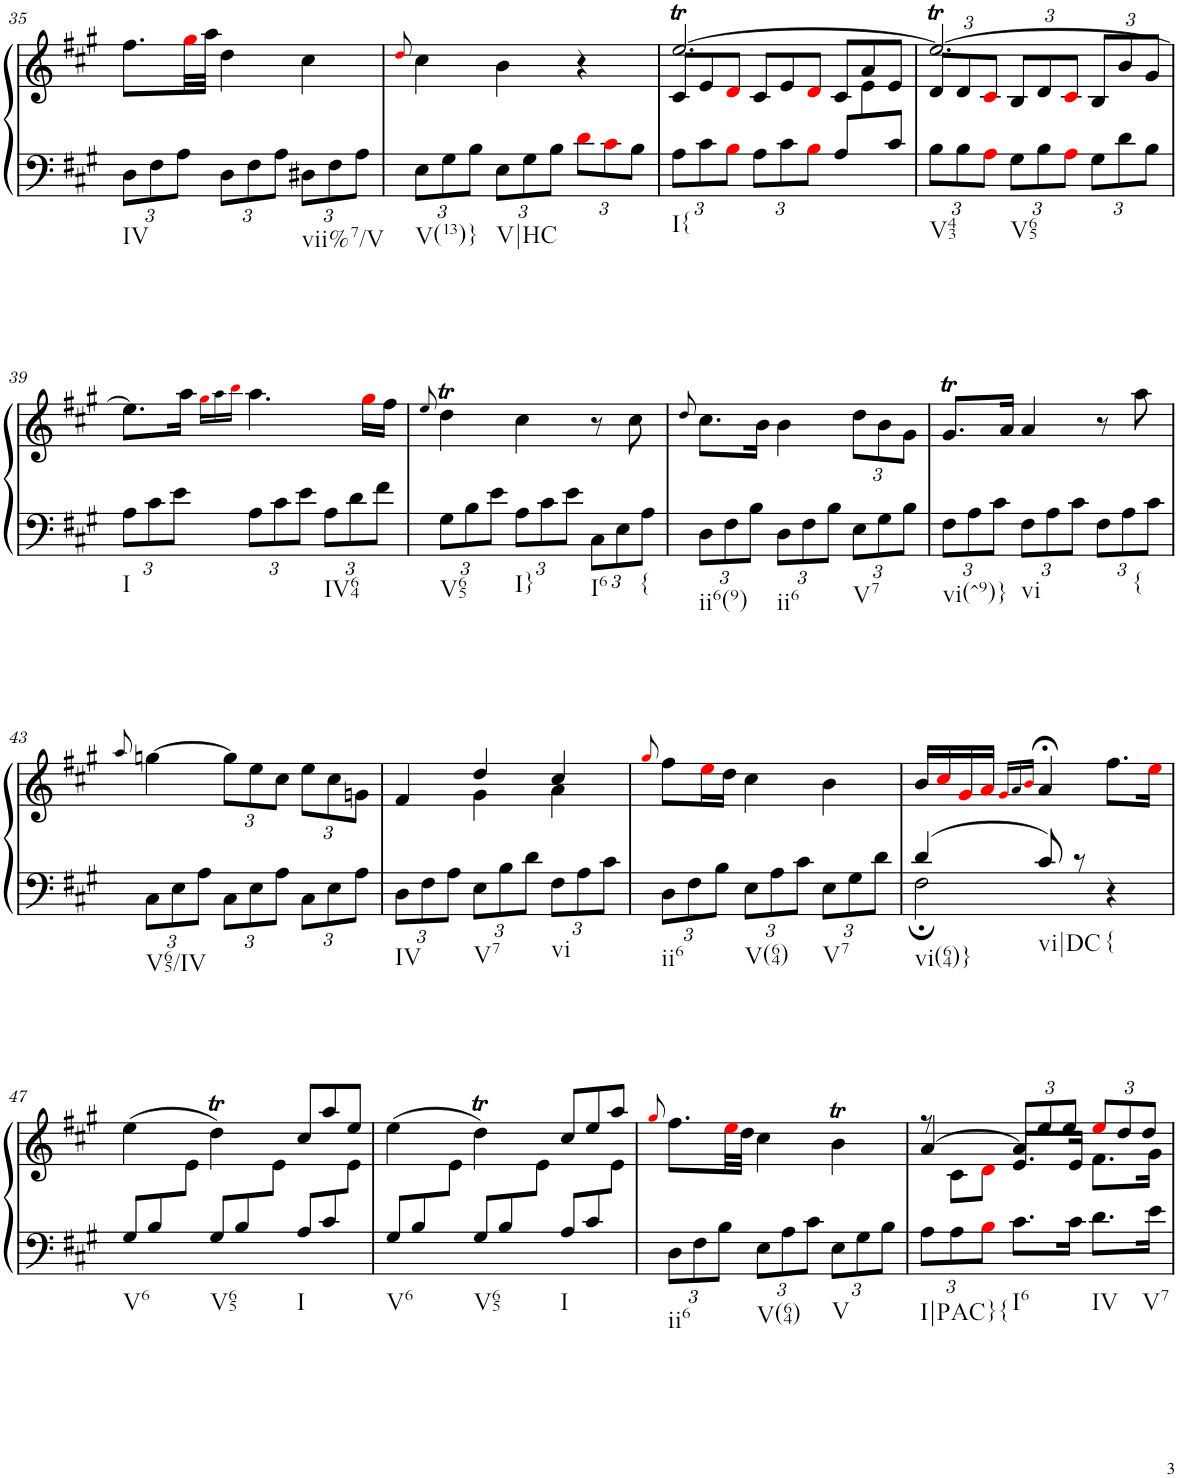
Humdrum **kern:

**kern	**kern
*part1	*part1
*staff2	*staff1
*I"Piano	*
*I'Pno.	*
!!LO:PB:g=z
*clefF4	*clefG2
*k[f#c#g#]	*k[f#c#g#]
*M3/4	*M3/4
*Xbrackettup	*
=35	=35
!LO:TX:b:t=IV	!
12D\L	8.ff#\L
12F#\	.
12A\J	.
.	32gg#i\LL
.	32aa\JJJ
12D\L	4dd\
12F#\	.
12A\J	.
!LO:TX:b:t=vii%7/V	!
12D#X\L	4cc#\
12F#\	.
12A\J	.
=36	=36
.	8qddi/
!LO:TX:b:t=V(13)}	!
12E\L	4cc#\
12G#\	.
12B\J	.
!LO:TX:b:t=V|HC	!
12E\L	4b\
12G#\	.
12B\J	.
12di\L	4r
12c#i\	.
12B\J	.
=37	=37
*	*Xbrackettup
*	*^
*	*	*^
!LO:TX:b:t=I{	!	!	!
12A\L	12c#/L	[2.eeT/	12%7ryy
12c#\	12e/	.	.
12Bi\J	12di/J	.	.
12A\L	12c#/L	.	.
12c#\	12e/	.	.
12Bi\J	12di/J	.	.
12A/L	12c#/L	.	.
12ryy	12a/	.	12e\
12c#/J	12e/J	.	12ryy
=38	=38	=38	=38
!LO:TX:b:t=V43	!	!	!
*	*	*v	*v
12B\L	12d/L	2.eeT/_
12B\	12d/	.
12Ai\J	12c#i/J	.
!LO:TX:b:t=V65	!	!
12G#\L	12B/L	.
12B\	12d/	.
12Ai\J	12c#i/J	.
12G#\L	12B/L	.
12d\	12b/	.
12B\J	12g#/J	.
!!LO:LB:g=z	!!
=39	=39	=39
!LO:TX:b:t=I	!	!
12A\L	2.ryy	8.ee\L]
12c#\	.	.
12e\J	.	.
.	.	16aa\Jk
.	.	16qgg#i\LL
.	.	16qaa\
.	.	16qbbi\JJ
12A\L	.	4.aa\
12c#\	.	.
12e\J	.	.
!LO:TX:b:t=IV64	!	!
12A\L	.	.
12d\	.	.
.	.	16gg#i\LL
12f#\J	.	.
.	.	16ff#\JJ
*	*v	*v
=40	=40
.	8qee/
!LO:TX:b:t=V65	!
12G#\L	4ddT\
12B\	.
12e\J	.
!LO:TX:b:t=I}	!
12A\L	4cc#\
12c#\	.
12e\J	.
!LO:TX:b:t=I6	!
12C#\L	8r
12E\	.
.	8cc#\
!LO:TX:b:t={	!
12A\J	.
=41	=41
.	8qdd/
!LO:TX:b:t=ii6(9)	!
12D\L	8.cc#\L
12F#\	.
12B\J	.
.	16b\Jk
!LO:TX:b:t=ii6	!
12D\L	4b\
12F#\	.
12B\J	.
!LO:TX:b:t=V7	!
12E\L	12dd\L
12G#\	12b\
12B\J	12g#\J
=42	=42
!LO:TX:b:t=vi(^9)}	!
12F#\L	8.g#t/L
12A\	.
12c#\J	.
.	16a/Jk
!LO:TX:b:t=vi	!
12F#\L	4a/
12A\	.
12c#\J	.
12F#\L	8r
!LO:TX:b:t={	!
12A\	.
.	8aa\
12c#\J	.
!!LO:LB:g=z
=43	=43
.	8qaa/
!LO:TX:b:t=V65/IV	!
12C#\L	[4ggn\
12E\	.
12A\J	.
12C#\L	12gg\L]
12E\	12ee\
12A\J	12cc#\J
12C#\L	12ee\L
12E\	12cc#\
12A\J	12gn\J
=44	=44
*	*^
!LO:TX:b:t=IV	!	!
12D\L	4f#/	4ryy
12F#\	.	.
12A\J	.	.
!LO:TX:b:t=V7	!	!
12E\L	4dd/	4g#\
12B\	.	.
12d\J	.	.
!LO:TX:b:t=vi	!	!
12F#\L	4cc#/	4a\
12A\	.	.
12c#\J	.	.
*	*v	*v
=45	=45
.	8qgg#i/
!LO:TX:b:t=ii6	!
12D\L	8ff#\L
12F#\	.
.	16eei\L
12B\J	.
.	16dd\JJ
!LO:TX:b:t=V(64)	!
12E\L	4cc#\
12A\	.
12c#\J	.
!LO:TX:b:t=V7	!
12E\L	4b\
12G#\	.
12d\J	.
=46	=46
*^	*
!LO:TX:b:t=vi(64)}	!	!
4d/	2F#;\	16b/LL
.	.	16cc#i/
.	.	16g#i/
.	.	16ai/JJ
.	.	16qg#i/LL
.	.	16qa/
.	.	16qbi/JJ
!LO:TX:b:t=vi|DC	!	!
8c#/	.	4a;</
8r	.	.
!LO:TX:b:t={	!	!
4r	4ryy	8.ff#\L
.	.	16eei\Jk
*v	*v	*
!!LO:LB:g=z
=47	=47
*	*^
!LO:TX:b:t=V6	!	!
12G#/L	(4ee\	6ryy
12B/	.	.
12ryy	.	12e\J
!LO:TX:b:t=V65	!	!
12G#/L	4ddT\)	6ryy
12B/	.	.
12ryy	.	12e\J
!LO:TX:b:t=I	!	!
12A/L	12cc#/L	6ryy
12c#/	12aa/	.
12ryy	12ee/J	12e\J
=48	=48	=48
!LO:TX:b:t=V6	!	!
12G#/L	(4ee\	6ryy
12B/	.	.
12ryy	.	12e\J
!LO:TX:b:t=V65	!	!
12G#/L	4ddT\)	6ryy
12B/	.	.
12ryy	.	12e\J
!LO:TX:b:t=I	!	!
12A/L	12cc#/L	6ryy
12c#/	12ee/	.
12ryy	12aa/J	12e\J
*	*v	*v
=49	=49
.	8qgg#i/
!LO:TX:b:t=ii6	!
12D\L	8.ff#\L
12F#\	.
12B\J	.
.	32eei\LL
.	32dd\JJJ
!LO:TX:b:t=V(64)	!
12E\L	4cc#\
12A\	.
12c#\J	.
!LO:TX:b:t=V	!
12E\L	4bT\
12G#\	.
12B\J	.
=50	=50
*	*brackettup
*	*^
!LO:TX:b:t=I|PAC}{	!	!
12A\L	12r	[4a/
12A\	12c#\L	.
12Bi\J	12di\J	.
*	*	*Xbrackettup
!LO:TX:b:t=I6	!	!
8.c#\L	8.e/L	12a/L]
.	.	12ee/
.	.	12ee/J
16c#\Jk	16e/Jk	.
!LO:TX:b:t=IV	!	!
!LO:TX:b:t=V7	!	!
8.d\L	8.f#\L	12eei/L
.	.	12dd/
.	.	12dd/J
16e\Jk	16g#\Jk	.
*	*v	*v
=	=
*-	*-
